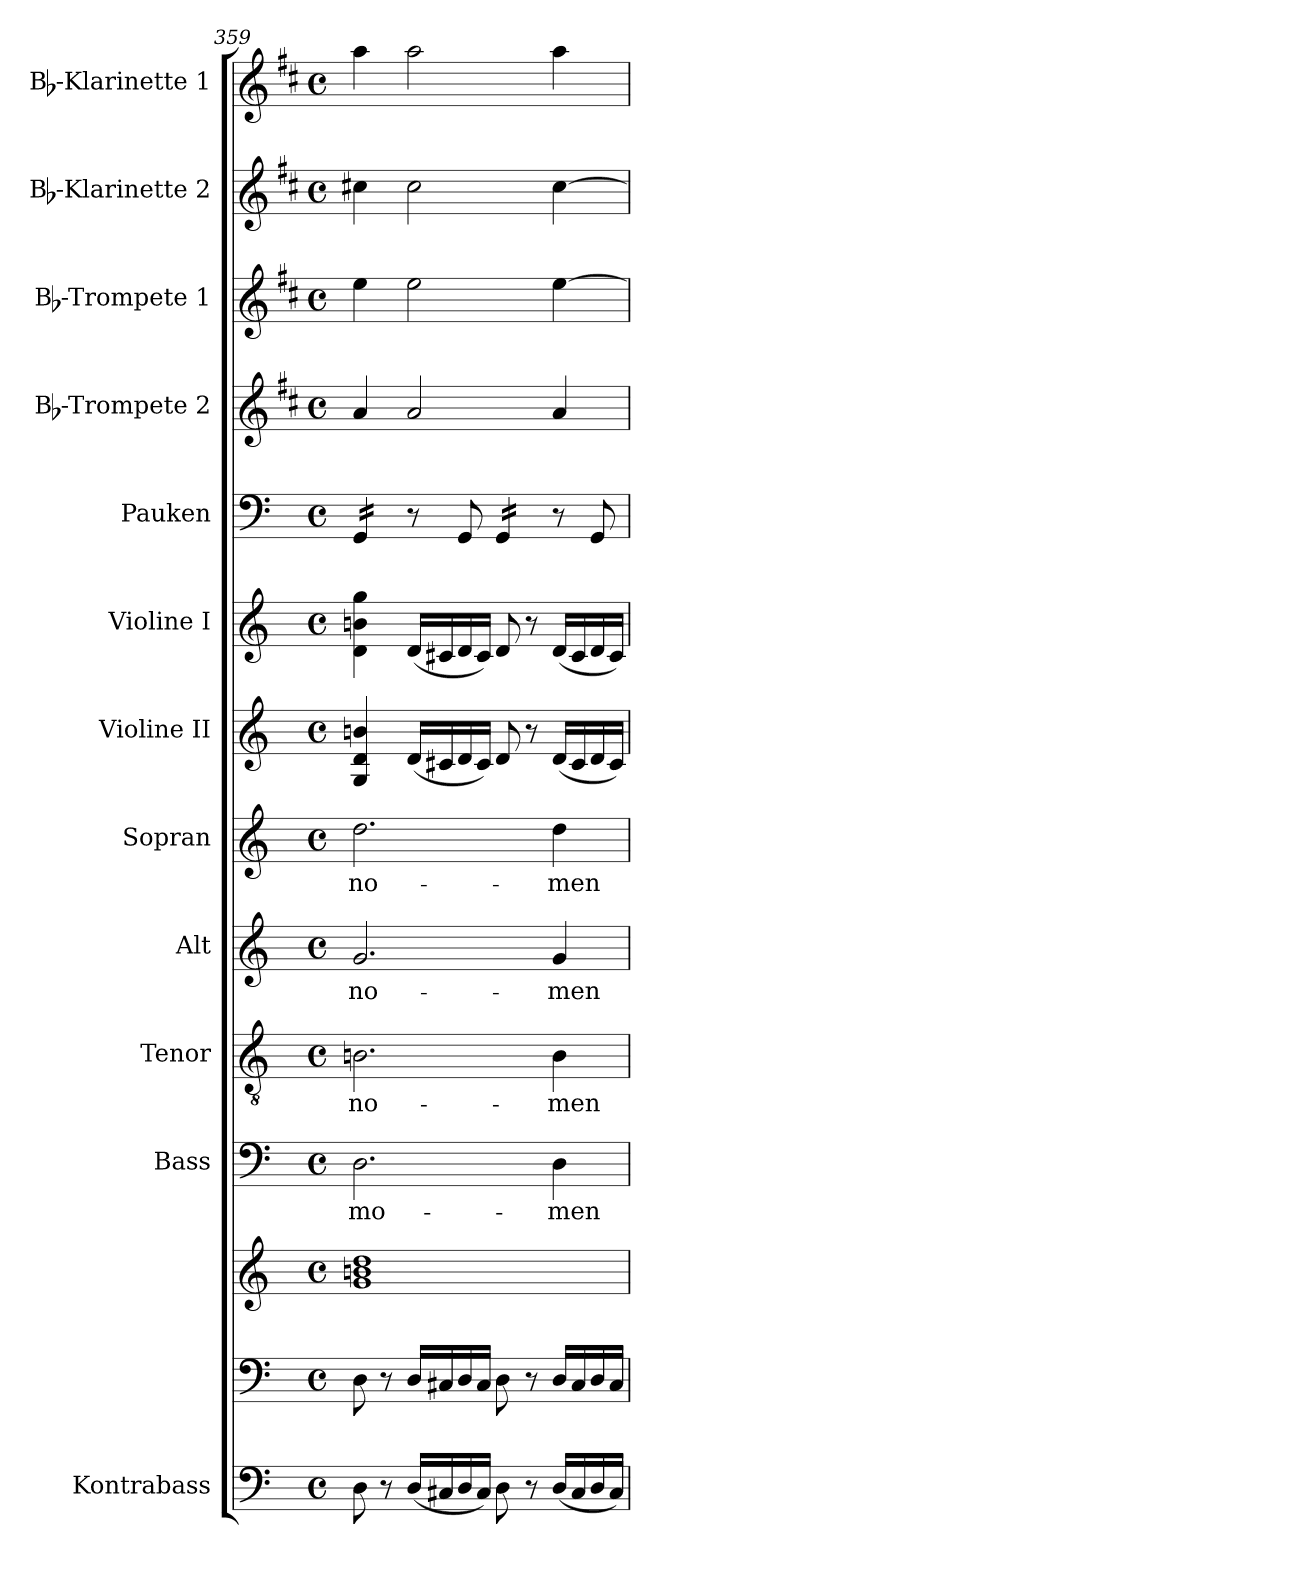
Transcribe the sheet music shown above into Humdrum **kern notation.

**kern	**kern	**kern	**kern	**text	**kern	**text	**kern	**text	**kern	**text	**kern	**kern	**kern	**kern	**kern	**kern	**kern
*part13	*part12	*part12	*part11	*part11	*part10	*part10	*part9	*part9	*part8	*part8	*part7	*part6	*part5	*part4	*part3	*part2	*part1
*staff14	*staff13	*staff12	*staff11	*staff11	*staff10	*staff10	*staff9	*staff9	*staff8	*staff8	*staff7	*staff6	*staff5	*staff4	*staff3	*staff2	*staff1
*I"Kontrabass	*	*	*I"Bass	*	*I"Tenor	*	*I"Alt	*	*I"Sopran	*	*I"Violine II	*I"Violine I	*I"Pauken	*I"Bb-Trompete 2	*I"Bb-Trompete 1	*I"Bb-Klarinette 2	*I"Bb-Klarinette 1
*I'Kb.	*	*	*I'B.	*	*I'T.	*	*I'A.	*	*I'S.	*	*I'Vl. II	*I'Vl. I	*I'Pk.	*I'Bb Trp. 2	*I'Bb Trp. 1	*I'Bb Kl. 2	*I'Bb Kl. 1
!!LO:PB:g=z
*clefF4	*clefF4	*clefG2	*clefF4	*	*clefGv2	*	*clefG2	*	*clefG2	*	*clefG2	*clefG2	*clefF4	*clefG2	*clefG2	*clefG2	*clefG2
*ITrd7c12	*	*	*	*	*	*	*	*	*	*	*	*	*	*ITrd1c2	*ITrd1c2	*ITrd1c2	*ITrd1c2
*k[]	*k[]	*k[]	*k[]	*	*k[]	*	*k[]	*	*k[]	*	*k[]	*k[]	*k[]	*k[]	*k[]	*k[]	*k[]
*C:	*C:	*C:	*C:	*	*C:	*	*C:	*	*C:	*	*C:	*C:	*C:	*C:	*C:	*C:	*C:
*M4/4	*M4/4	*M4/4	*M4/4	*	*M4/4	*	*M4/4	*	*M4/4	*	*M4/4	*M4/4	*M4/4	*M4/4	*M4/4	*M4/4	*M4/4
*met(c)	*met(c)	*met(c)	*met(c)	*	*met(c)	*	*met(c)	*	*met(c)	*	*met(c)	*met(c)	*met(c)	*met(c)	*met(c)	*met(c)	*met(c)
=359	=359	=359	=359	=359	=359	=359	=359	=359	=359	=359	=359	=359	=359	=359	=359	=359	=359
!	!	!	!	!LO:LY:b	!	!LO:LY:b	!	!LO:LY:b	!	!LO:LY:b	!	!	!	!	!	!	!
*	*	*	*	*	*	*	*	*	*	*	*	*	*tremolo	*	*	*	*
8DD\	8D\	1g 1bn 1dd	2.D\	mo-	2.Bn\	no-	2.g/	no-	2.dd\	no-	4G/ 4d/ 4bn/	4d\ 4bn\ 4gg\	16GG/LL	4g/	4dd\	4bn\	4gg\
.	.	.	.	.	.	.	.	.	.	.	.	.	16GG/	.	.	.	.
8r	8r	.	.	.	.	.	.	.	.	.	.	.	16GG/	.	.	.	.
.	.	.	.	.	.	.	.	.	.	.	.	.	16GG/JJ	.	.	.	.
*	*	*	*	*	*	*	*	*	*	*	*	*	*Xtremolo	*	*	*	*
(<16DD/LL	16D/LL	.	.	.	.	.	.	.	.	.	(<16d/LL	(<16d/LL	8r	2g/	2dd\	2b\	2gg\
16CC#X/	16C#X/	.	.	.	.	.	.	.	.	.	16c#X/	16c#X/	.	.	.	.	.
16DD/	16D/	.	.	.	.	.	.	.	.	.	16d/	16d/	8GG/	.	.	.	.
16CC#/JJ)	16C#/JJ	.	.	.	.	.	.	.	.	.	16c#/JJ)	16c#/JJ)	.	.	.	.	.
*	*	*	*	*	*	*	*	*	*	*	*	*	*tremolo	*	*	*	*
8DD\	8D\	.	.	.	.	.	.	.	.	.	8d/	8d/	16GG/LL	.	.	.	.
.	.	.	.	.	.	.	.	.	.	.	.	.	16GG/	.	.	.	.
8r	8r	.	.	.	.	.	.	.	.	.	8r	8r	16GG/	.	.	.	.
.	.	.	.	.	.	.	.	.	.	.	.	.	16GG/JJ	.	.	.	.
*	*	*	*	*	*	*	*	*	*	*	*	*	*Xtremolo	*	*	*	*
!	!	!	!	!LO:LY:b	!	!LO:LY:b	!	!LO:LY:b	!	!LO:LY:b	!	!	!	!	!	!	!
(<16DD/LL	16D/LL	.	4D\	-men	4B\	-men	4g/	-men	4dd\	-men	(<16d/LL	(<16d/LL	8r	4g/	[4dd\	[4b\	4gg\
16CC#/	16C#/	.	.	.	.	.	.	.	.	.	16c#/	16c#/	.	.	.	.	.
16DD/	16D/	.	.	.	.	.	.	.	.	.	16d/	16d/	8GG/	.	.	.	.
16CC#/JJ)	16C#/JJ	.	.	.	.	.	.	.	.	.	16c#/JJ)	16c#/JJ)	.	.	.	.	.
=	=	=	=	=	=	=	=	=	=	=	=	=	=	=	=	=	=
*-	*-	*-	*-	*-	*-	*-	*-	*-	*-	*-	*-	*-	*-	*-	*-	*-	*-
